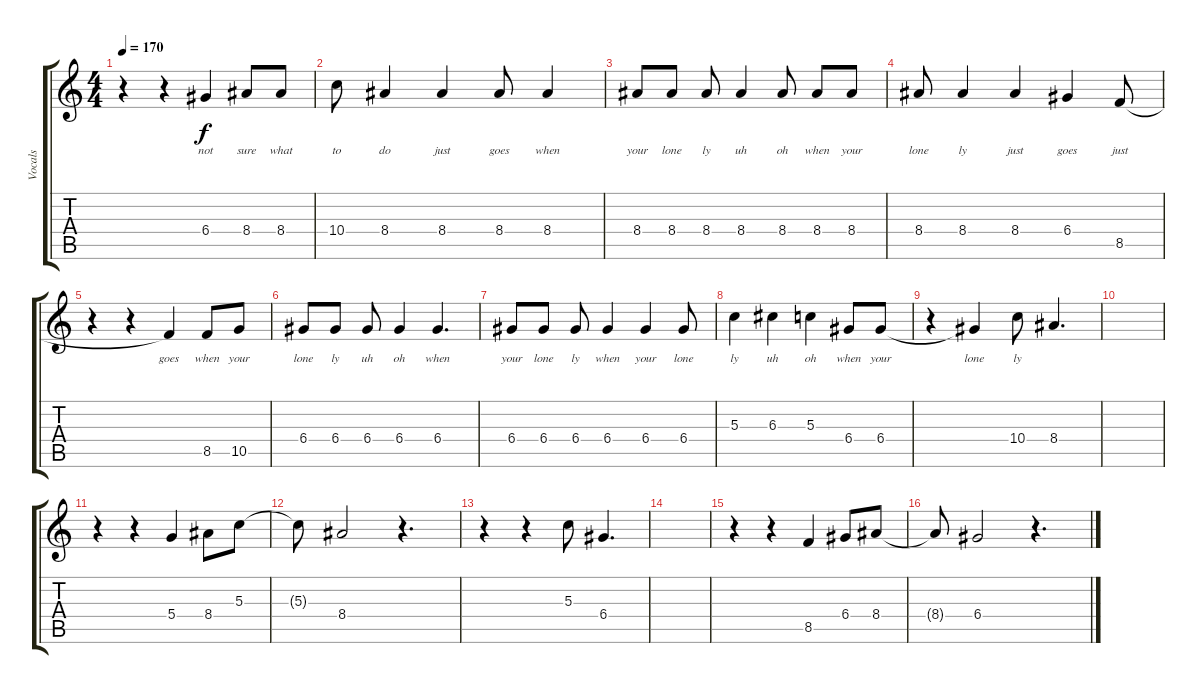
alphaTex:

\track ("Vocals" "Vocals") {instrument overdrivenguitar}
\staff {score tabs}
\tuning (E4 B3 G3 D3 A2 E2) {hide}
\ts (4 4)
\tempo 170
\clef g2
\ks c
r.4{dy f} r.4 6.4{t}.4{lyrics (0 "not") lyrics (1 "") lyrics (2 "") lyrics (3 "") lyrics (4 "")} 8.4.8{lyrics (0 "sure") lyrics (1 "") lyrics (2 "") lyrics (3 "") lyrics (4 "")} 8.4.8{lyrics (0 "what") lyrics (1 "") lyrics (2 "") lyrics (3 "") lyrics (4 "")} |
10.4.8{lyrics (0 "to") lyrics (1 "") lyrics (2 "") lyrics (3 "") lyrics (4 "")} 8.4.4{lyrics (0 "do") lyrics (1 "") lyrics (2 "") lyrics (3 "") lyrics (4 "")} 8.4.4{lyrics (0 "just") lyrics (1 "") lyrics (2 "") lyrics (3 "") lyrics (4 "")} 8.4.8{lyrics (0 "goes") lyrics (1 "") lyrics (2 "") lyrics (3 "") lyrics (4 "")} 8.4.4{lyrics (0 "when") lyrics (1 "") lyrics (2 "") lyrics (3 "") lyrics (4 "")} |
8.4.8{lyrics (0 "your") lyrics (1 "") lyrics (2 "") lyrics (3 "") lyrics (4 "")} 8.4.8{lyrics (0 "lone") lyrics (1 "") lyrics (2 "") lyrics (3 "") lyrics (4 "")} 8.4.8{lyrics (0 "ly") lyrics (1 "") lyrics (2 "") lyrics (3 "") lyrics (4 "")} 8.4.4{lyrics (0 "uh") lyrics (1 "") lyrics (2 "") lyrics (3 "") lyrics (4 "")} 8.4.8{lyrics (0 "oh") lyrics (1 "") lyrics (2 "") lyrics (3 "") lyrics (4 "")} 8.4.8{lyrics (0 "when") lyrics (1 "") lyrics (2 "") lyrics (3 "") lyrics (4 "")} 8.4.8{lyrics (0 "your") lyrics (1 "") lyrics (2 "") lyrics (3 "") lyrics (4 "")} |
8.4.8{lyrics (0 "lone") lyrics (1 "") lyrics (2 "") lyrics (3 "") lyrics (4 "")} 8.4.4{lyrics (0 "ly") lyrics (1 "") lyrics (2 "") lyrics (3 "") lyrics (4 "")} 8.4.4{lyrics (0 "just") lyrics (1 "") lyrics (2 "") lyrics (3 "") lyrics (4 "")} 6.4.4{lyrics (0 "goes") lyrics (1 "") lyrics (2 "") lyrics (3 "") lyrics (4 "")} 8.5.8{lyrics (0 "just") lyrics (1 "") lyrics (2 "") lyrics (3 "") lyrics (4 "")} |
r.4 r.4 8.5{t}.4{lyrics (0 "goes") lyrics (1 "") lyrics (2 "") lyrics (3 "") lyrics (4 "")} 8.5.8{lyrics (0 "when") lyrics (1 "") lyrics (2 "") lyrics (3 "") lyrics (4 "")} 10.5.8{lyrics (0 "your") lyrics (1 "") lyrics (2 "") lyrics (3 "") lyrics (4 "")} |
6.4.8{lyrics (0 "lone") lyrics (1 "") lyrics (2 "") lyrics (3 "") lyrics (4 "")} 6.4.8{lyrics (0 "ly") lyrics (1 "") lyrics (2 "") lyrics (3 "") lyrics (4 "")} 6.4.8{lyrics (0 "uh") lyrics (1 "") lyrics (2 "") lyrics (3 "") lyrics (4 "")} 6.4.4{lyrics (0 "oh") lyrics (1 "") lyrics (2 "") lyrics (3 "") lyrics (4 "")} 6.4.4{d lyrics (0 "when") lyrics (1 "") lyrics (2 "") lyrics (3 "") lyrics (4 "")} |
6.4.8{lyrics (0 "your") lyrics (1 "") lyrics (2 "") lyrics (3 "") lyrics (4 "")} 6.4.8{lyrics (0 "lone") lyrics (1 "") lyrics (2 "") lyrics (3 "") lyrics (4 "")} 6.4.8{lyrics (0 "ly") lyrics (1 "") lyrics (2 "") lyrics (3 "") lyrics (4 "")} 6.4.4{lyrics (0 "when") lyrics (1 "") lyrics (2 "") lyrics (3 "") lyrics (4 "")} 6.4.4{lyrics (0 "your") lyrics (1 "") lyrics (2 "") lyrics (3 "") lyrics (4 "")} 6.4.8{lyrics (0 "lone") lyrics (1 "") lyrics (2 "") lyrics (3 "") lyrics (4 "")} |
5.3.4{lyrics (0 "ly") lyrics (1 "") lyrics (2 "") lyrics (3 "") lyrics (4 "")} 6.3.4{lyrics (0 "uh") lyrics (1 "") lyrics (2 "") lyrics (3 "") lyrics (4 "")} 5.3.4{lyrics (0 "oh") lyrics (1 "") lyrics (2 "") lyrics (3 "") lyrics (4 "")} 6.4.8{lyrics (0 "when") lyrics (1 "") lyrics (2 "") lyrics (3 "") lyrics (4 "")} 6.4.8{lyrics (0 "your") lyrics (1 "") lyrics (2 "") lyrics (3 "") lyrics (4 "")} |
r.4 6.4{t}.4{lyrics (0 "lone") lyrics (1 "") lyrics (2 "") lyrics (3 "") lyrics (4 "")} 10.4.8{lyrics (0 "ly") lyrics (1 "") lyrics (2 "") lyrics (3 "") lyrics (4 "")} 8.4.4{d} |
|
r.4 r.4 5.4.4 8.4.8 5.3.8 |
5.3{t}.8 8.4.2 r.4{d} |
r.4 r.4 5.3.8 6.4.4{d} |
|
r.4 r.4 8.5.4 6.4.8 8.4.8 |
8.4{t}.8 6.4.2 r.4{d}
